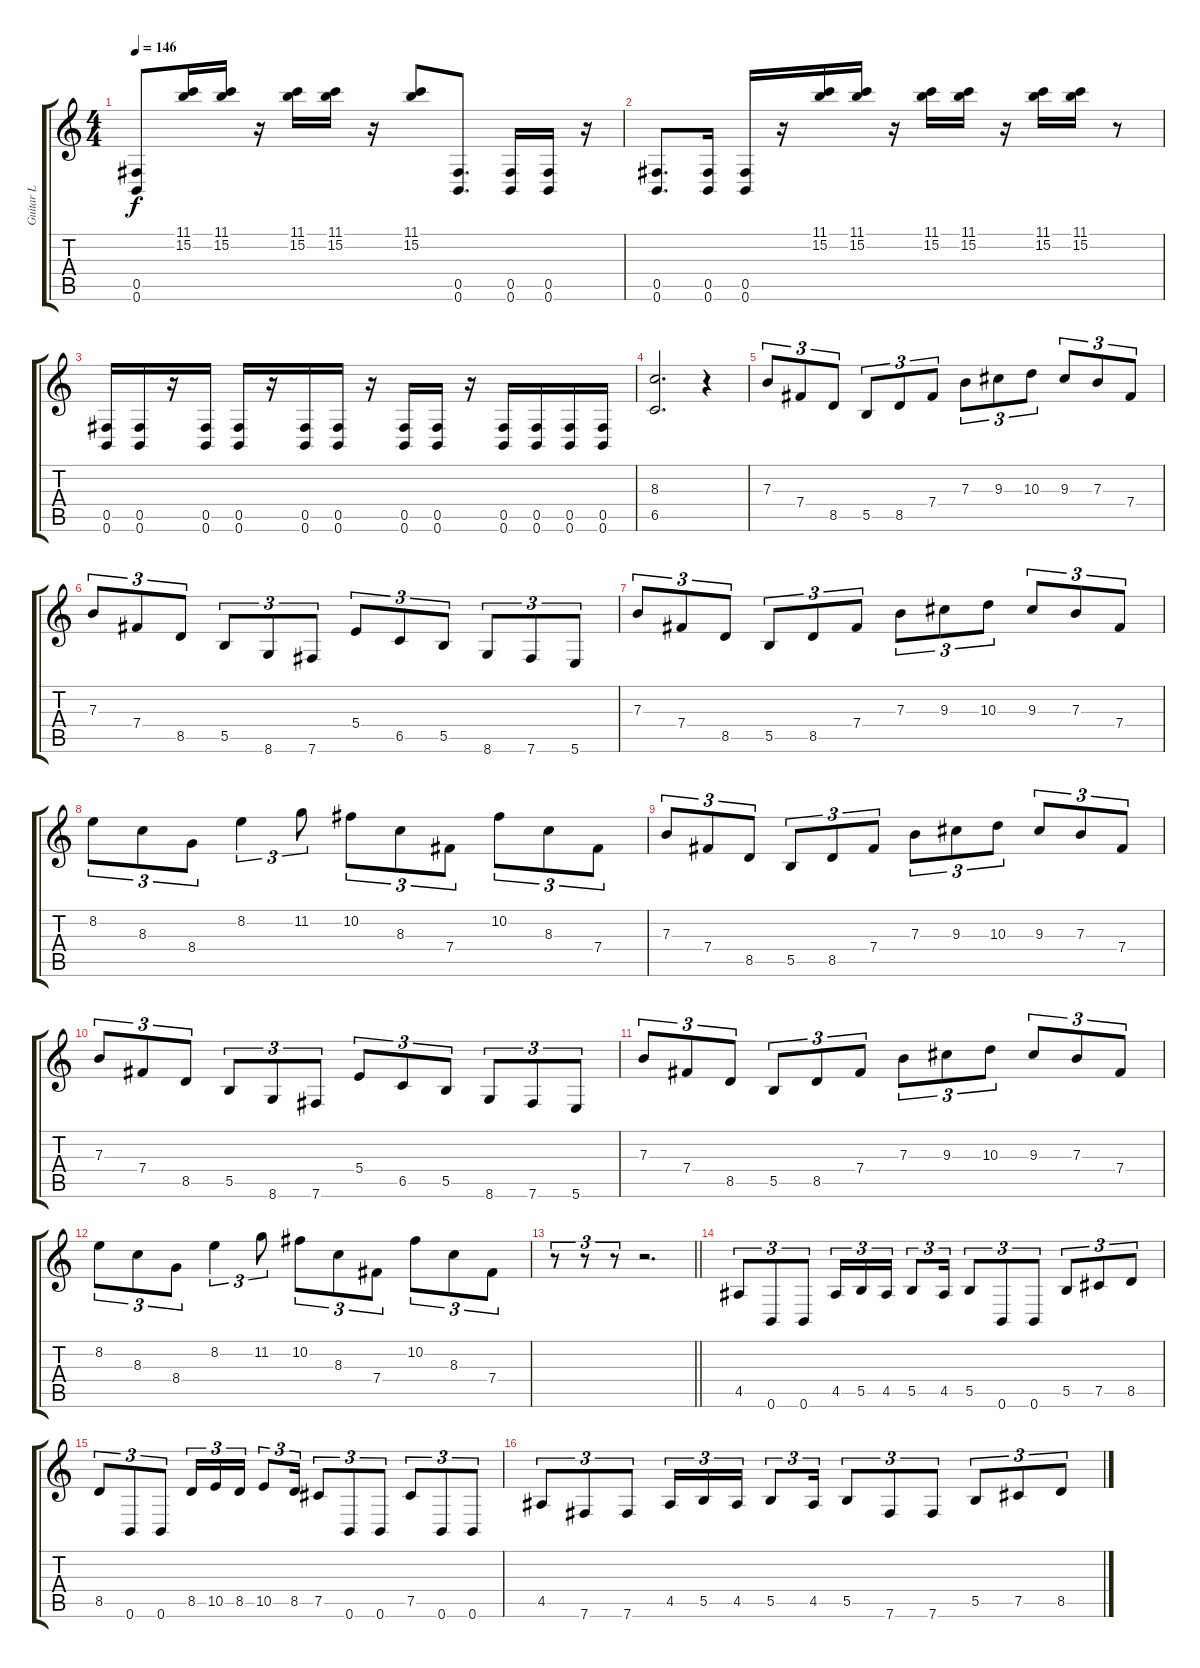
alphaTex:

\track ("Guitar L" "Guitar L") {instrument distortionguitar}
\staff {score tabs}
\tuning (Db4 Ab3 E3 B2 Gb2 B1) {hide}
\ts (4 4)
\tempo 146
\clef g2
\ks c
(0.5 0.6).8{dy f} (11.1 15.2).16 (11.1 15.2).16 r.16 (11.1 15.2).16 (11.1 15.2).16 r.16 (11.1 15.2).8 (0.5 0.6).8{d} (0.5 0.6).16 (0.5 0.6).16 r.16 |
(0.5 0.6).8{d} (0.5 0.6).16 (0.5 0.6).16 r.16 (11.1 15.2).16 (11.1 15.2).16 r.16 (11.1 15.2).16 (11.1 15.2).16 r.16 (11.1 15.2).16 (11.1 15.2).16 r.8 |
(0.5 0.6).16 (0.5 0.6).16 r.16 (0.5 0.6).16 (0.5 0.6).16 r.16 (0.5 0.6).16 (0.5 0.6).16 r.16 (0.5 0.6).16 (0.5 0.6).16 r.16 (0.5 0.6).16 (0.5 0.6).16 (0.5 0.6).16 (0.5 0.6).16 |
(8.3 6.5).2{d} r.4 |
7.3.8{tu (3 2)} 7.4.8{tu (3 2)} 8.5.8{tu (3 2)} 5.5.8{tu (3 2)} 8.5.8{tu (3 2)} 7.4.8{tu (3 2)} 7.3.8{tu (3 2)} 9.3.8{tu (3 2)} 10.3.8{tu (3 2)} 9.3.8{tu (3 2)} 7.3.8{tu (3 2)} 7.4.8{tu (3 2)} |
7.3.8{tu (3 2)} 7.4.8{tu (3 2)} 8.5.8{tu (3 2)} 5.5.8{tu (3 2)} 8.6.8{tu (3 2)} 7.6.8{tu (3 2)} 5.4.8{tu (3 2)} 6.5.8{tu (3 2)} 5.5.8{tu (3 2)} 8.6.8{tu (3 2)} 7.6.8{tu (3 2)} 5.6.8{tu (3 2)} |
7.3.8{tu (3 2)} 7.4.8{tu (3 2)} 8.5.8{tu (3 2)} 5.5.8{tu (3 2)} 8.5.8{tu (3 2)} 7.4.8{tu (3 2)} 7.3.8{tu (3 2)} 9.3.8{tu (3 2)} 10.3.8{tu (3 2)} 9.3.8{tu (3 2)} 7.3.8{tu (3 2)} 7.4.8{tu (3 2)} |
8.2.8{tu (3 2)} 8.3.8{tu (3 2)} 8.4.8{tu (3 2)} 8.2.4{tu (3 2)} 11.2.8{tu (3 2)} 10.2.8{tu (3 2)} 8.3.8{tu (3 2)} 7.4.8{tu (3 2)} 10.2.8{tu (3 2)} 8.3.8{tu (3 2)} 7.4.8{tu (3 2)} |
7.3.8{tu (3 2)} 7.4.8{tu (3 2)} 8.5.8{tu (3 2)} 5.5.8{tu (3 2)} 8.5.8{tu (3 2)} 7.4.8{tu (3 2)} 7.3.8{tu (3 2)} 9.3.8{tu (3 2)} 10.3.8{tu (3 2)} 9.3.8{tu (3 2)} 7.3.8{tu (3 2)} 7.4.8{tu (3 2)} |
7.3.8{tu (3 2)} 7.4.8{tu (3 2)} 8.5.8{tu (3 2)} 5.5.8{tu (3 2)} 8.6.8{tu (3 2)} 7.6.8{tu (3 2)} 5.4.8{tu (3 2)} 6.5.8{tu (3 2)} 5.5.8{tu (3 2)} 8.6.8{tu (3 2)} 7.6.8{tu (3 2)} 5.6.8{tu (3 2)} |
7.3.8{tu (3 2)} 7.4.8{tu (3 2)} 8.5.8{tu (3 2)} 5.5.8{tu (3 2)} 8.5.8{tu (3 2)} 7.4.8{tu (3 2)} 7.3.8{tu (3 2)} 9.3.8{tu (3 2)} 10.3.8{tu (3 2)} 9.3.8{tu (3 2)} 7.3.8{tu (3 2)} 7.4.8{tu (3 2)} |
8.2.8{tu (3 2)} 8.3.8{tu (3 2)} 8.4.8{tu (3 2)} 8.2.4{tu (3 2)} 11.2.8{tu (3 2)} 10.2.8{tu (3 2)} 8.3.8{tu (3 2)} 7.4.8{tu (3 2)} 10.2.8{tu (3 2)} 8.3.8{tu (3 2)} 7.4.8{tu (3 2)} |
\barLineRight lightlight
r.8{tu (3 2)} r.8{tu (3 2)} r.8{tu (3 2)} r.2{d} |
4.5.8{tu (3 2)} 0.6.8{tu (3 2)} 0.6.8{tu (3 2)} 4.5.16{tu (3 2)} 5.5.16{tu (3 2)} 4.5.16{tu (3 2)} 5.5.8{tu (3 2)} 4.5.16{tu (3 2)} 5.5.8{tu (3 2)} 0.6.8{tu (3 2)} 0.6.8{tu (3 2)} 5.5.8{tu (3 2)} 7.5.8{tu (3 2)} 8.5.8{tu (3 2)} |
8.5.8{tu (3 2)} 0.6.8{tu (3 2)} 0.6.8{tu (3 2)} 8.5.16{tu (3 2)} 10.5.16{tu (3 2)} 8.5.16{tu (3 2)} 10.5.8{tu (3 2)} 8.5.16{tu (3 2)} 7.5.8{tu (3 2)} 0.6.8{tu (3 2)} 0.6.8{tu (3 2)} 7.5.8{tu (3 2)} 0.6.8{tu (3 2)} 0.6.8{tu (3 2)} |
4.5.8{tu (3 2)} 7.6.8{tu (3 2)} 7.6.8{tu (3 2)} 4.5.16{tu (3 2)} 5.5.16{tu (3 2)} 4.5.16{tu (3 2)} 5.5.8{tu (3 2)} 4.5.16{tu (3 2)} 5.5.8{tu (3 2)} 7.6.8{tu (3 2)} 7.6.8{tu (3 2)} 5.5.8{tu (3 2)} 7.5.8{tu (3 2)} 8.5.8{tu (3 2)}
